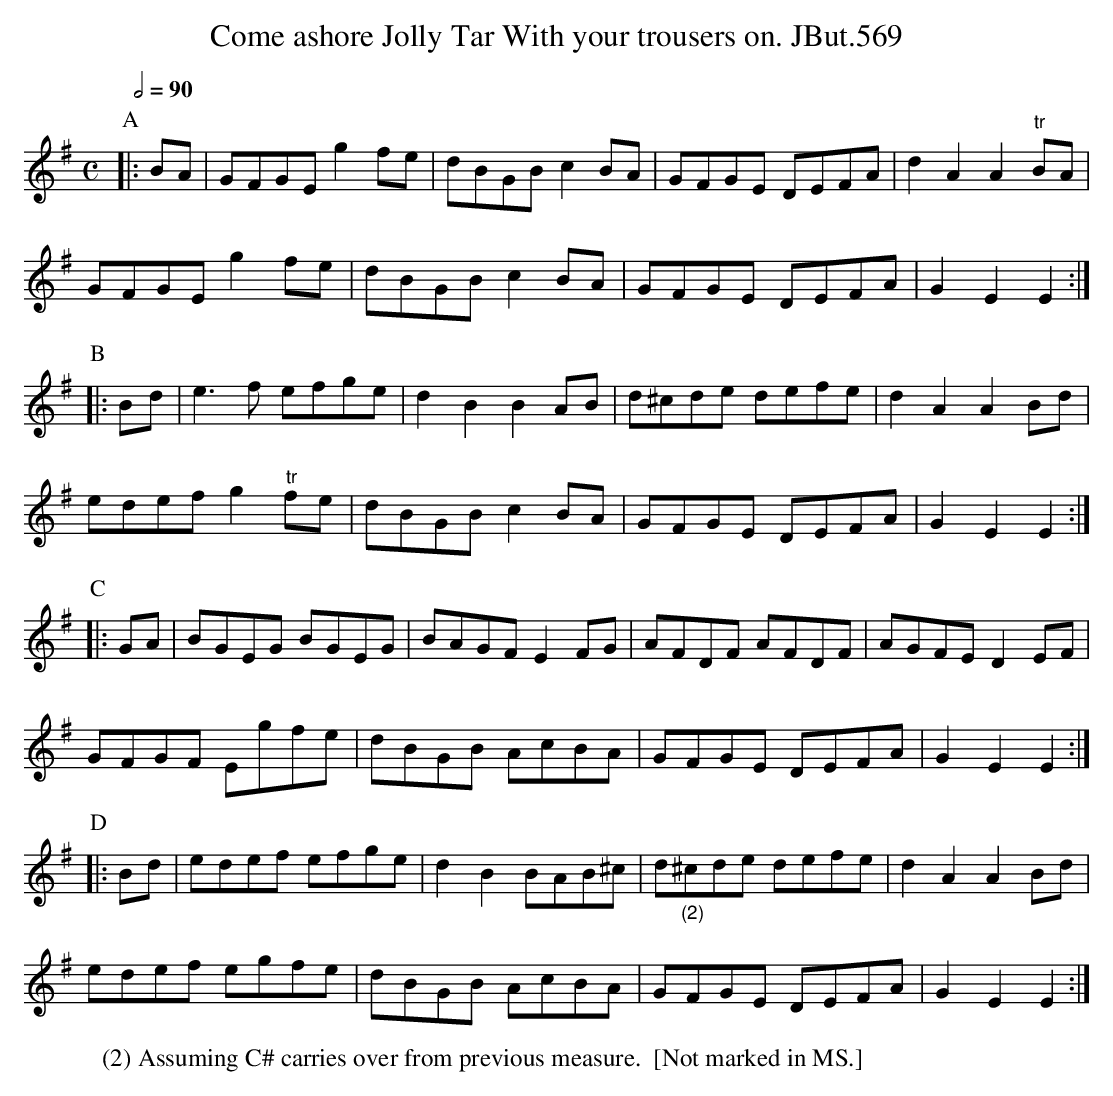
X:1
T:Come ashore Jolly Tar With your trousers on. JBut.569
M:C
Q:1/2=90
L:1/8
W:(2) Assuming C# carries over from previous measure.  [Not marked in MS.]
K:G
P:A
|: BA | GFGE g2fe | dBGB c2BA | GFGE DEFA | d2A2 A2 "^tr"BA |
GFGE g2fe | dBGB c2BA | GFGE DEFA | G2E2 E2 :|
P:B
|: Bd | e3f efge | d2B2 B2AB | d^cde defe | d2A2 A2Bd |
edef g2 "^tr"fe | dBGB c2BA | GFGE DEFA | G2E2 E2 :|
P:C
|: GA | BGEG BGEG | BAGF E2FG | AFDF AFDF | AGFE D2EF |
GFGF Egfe | dBGB AcBA | GFGE DEFA | G2E2 E2 :|
P:D
|: Bd | edef efge | d2B2 BAB^c | d"_(2)"^cde defe | d2A2 A2Bd |
edef egfe | dBGB AcBA | GFGE DEFA | G2E2 E2 :|
